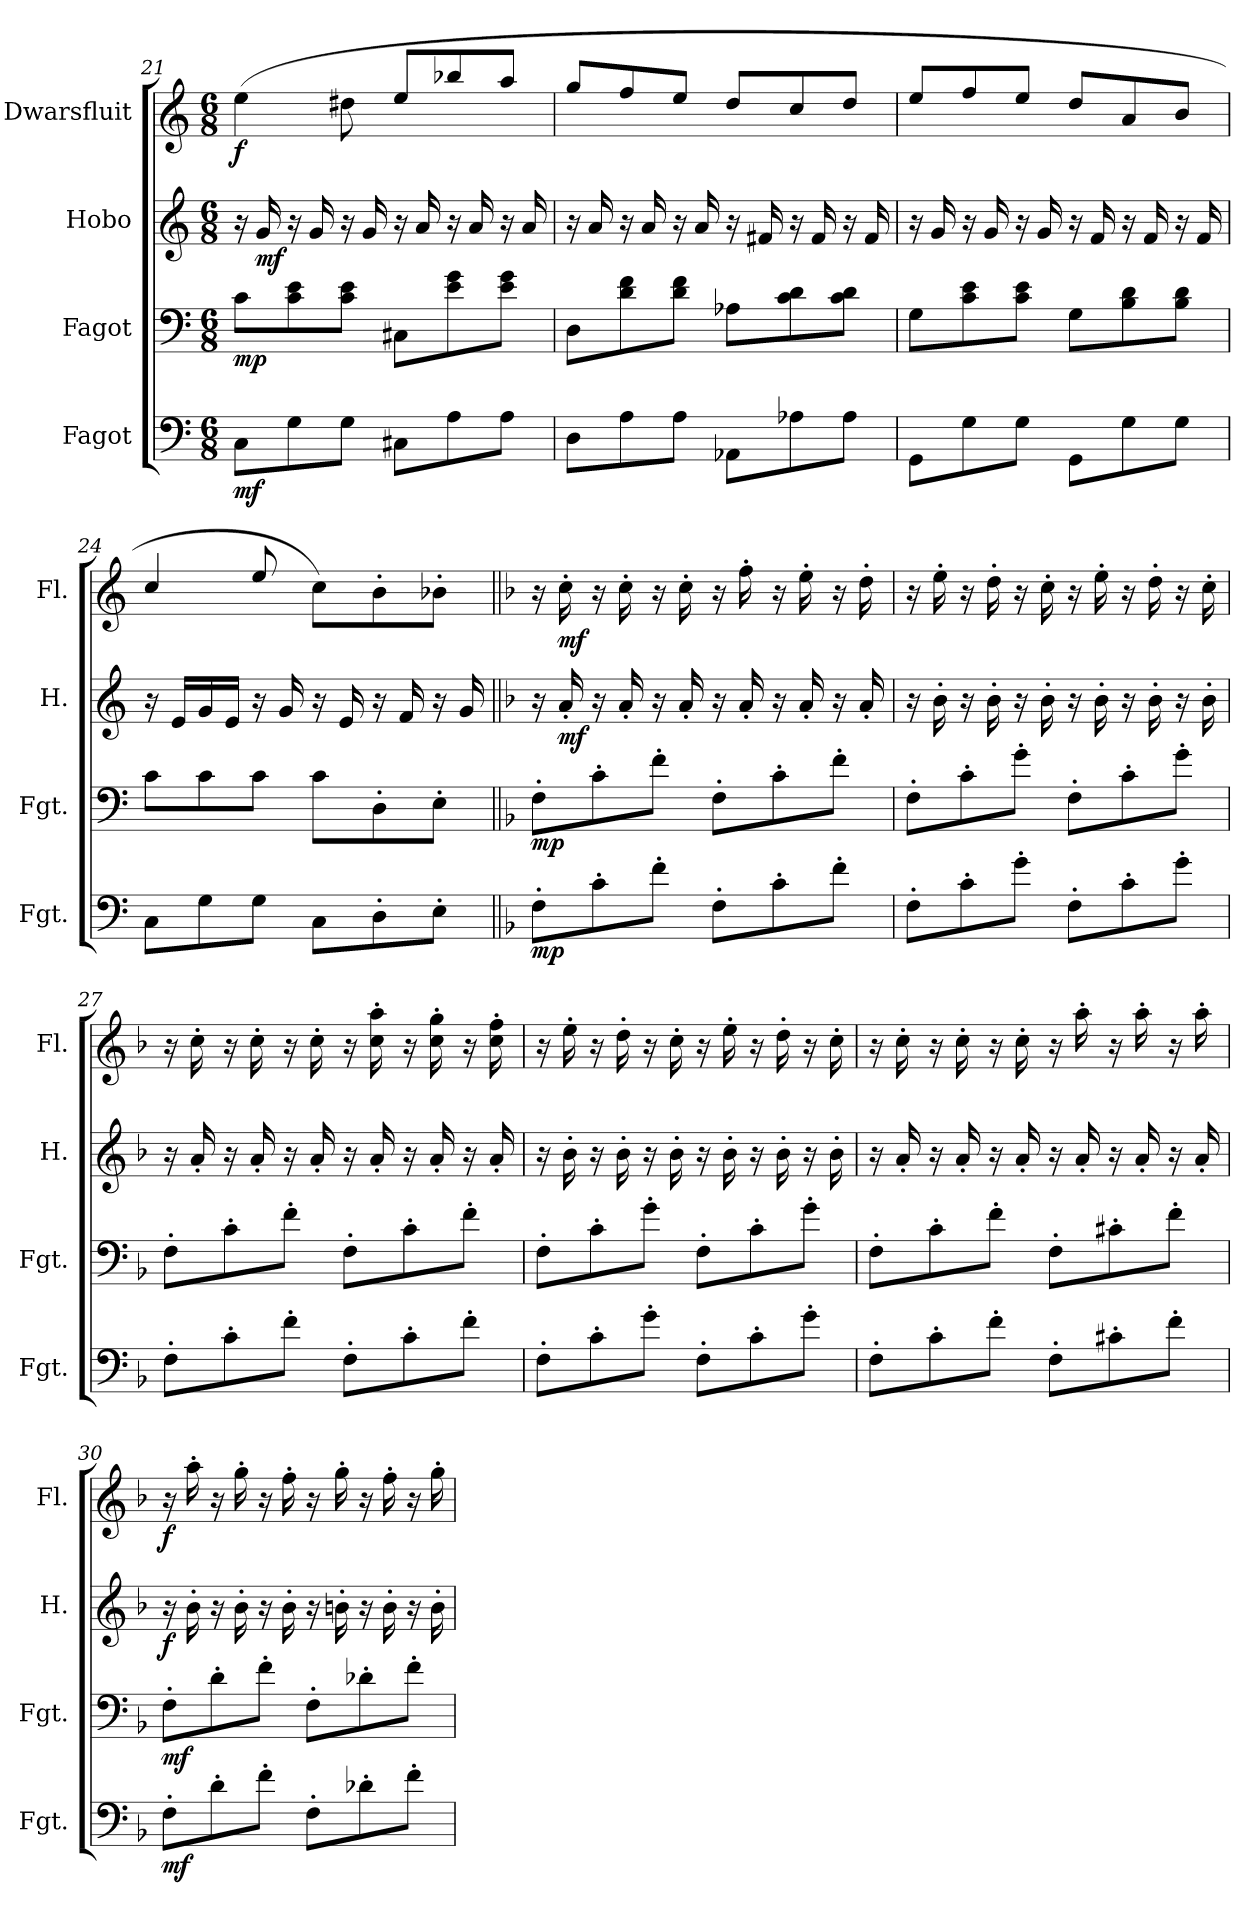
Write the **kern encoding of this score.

**kern	**dynam	**kern	**dynam	**kern	**dynam	**kern	**dynam
*part4	*part4	*part3	*part3	*part2	*part2	*part1	*part1
*staff4	*staff4	*staff3	*staff3	*staff2	*staff2	*staff1	*staff1
*I"Fagot	*	*I"Fagot	*	*I"Hobo	*	*I"Dwarsfluit	*
*I'Fgt.	*	*I'Fgt.	*	*I'H.	*	*I'Fl.	*
!!LO:LB:g=z
*clefF4	*	*clefF4	*	*clefG2	*	*clefG2	*
*k[]	*	*k[]	*	*k[]	*	*k[]	*
*M6/8	*	*M6/8	*	*M6/8	*	*M6/8	*
=21	=21	=21	=21	=21	=21	=21	=21
!	!LO:DY:b	!	!LO:DY:b	!	!	!	!LO:DY:b
8C\L	mf	8c\L	mp	16r	.	(4ee\	f
!	!	!	!	!	!LO:DY:b	!	!
.	.	.	.	16g/	mf	.	.
8G\	.	8c\ 8e\	.	16r	.	.	.
.	.	.	.	16g/	.	.	.
8G\J	.	8c\ 8e\J	.	16r	.	8dd#X\	.
.	.	.	.	16g/	.	.	.
8C#X\L	.	8C#X\L	.	16r	.	8ee/L	.
.	.	.	.	16a/	.	.	.
8A\	.	8e\ 8g\	.	16r	.	8bb-X/	.
.	.	.	.	16a/	.	.	.
8A\J	.	8e\ 8g\J	.	16r	.	8aa/J	.
.	.	.	.	16a/	.	.	.
=22	=22	=22	=22	=22	=22	=22	=22
8D\L	.	8D\L	.	16r	.	8gg/L	.
.	.	.	.	16a/	.	.	.
8A\	.	8d\ 8f\	.	16r	.	8ff/	.
.	.	.	.	16a/	.	.	.
8A\J	.	8d\ 8f\J	.	16r	.	8ee/J	.
.	.	.	.	16a/	.	.	.
8AA-X\L	.	8A-X\L	.	16r	.	8dd/L	.
.	.	.	.	16f#X/	.	.	.
8A-X\	.	8c\ 8d\	.	16r	.	8cc/	.
.	.	.	.	16f#/	.	.	.
8A-\J	.	8c\ 8d\J	.	16r	.	8dd/J	.
.	.	.	.	16f#/	.	.	.
=23	=23	=23	=23	=23	=23	=23	=23
8GG\L	.	8G\L	.	16r	.	8ee/L	.
.	.	.	.	16g/	.	.	.
8G\	.	8c\ 8e\	.	16r	.	8ff/	.
.	.	.	.	16g/	.	.	.
8G\J	.	8c\ 8e\J	.	16r	.	8ee/J	.
.	.	.	.	16g/	.	.	.
8GG\L	.	8G\L	.	16r	.	8dd/L	.
.	.	.	.	16f/	.	.	.
8G\	.	8B\ 8d\	.	16r	.	8a/	.
.	.	.	.	16f/	.	.	.
8G\J	.	8B\ 8d\J	.	16r	.	8b/J	.
.	.	.	.	16f/	.	.	.
!!LO:PB:g=z
=24	=24	=24	=24	=24	=24	=24	=24
*	*	*	*	*	*	*MM60	*
8C\L	.	8c\L	.	16r	.	4cc/	.
.	.	.	.	16e/LL	.	.	.
8G\	.	8c\	.	16g/	.	.	.
.	.	.	.	16e/JJ	.	.	.
8G\J	.	8c\J	.	16r	.	8ee/	.
.	.	.	.	16g/	.	.	.
8C\L	.	8c\L	.	16r	.	8cc\L)	.
.	.	.	.	16e/	.	.	.
8D'\	.	8D'\	.	16r	.	8b'\	.
.	.	.	.	16f/	.	.	.
8E'\J	.	8E'\J	.	16r	.	8b-X'\J	.
.	.	.	.	16g/	.	.	.
=25||	=25||	=25||	=25||	=25||	=25||	=25||	=25||
*k[b-]	*	*k[b-]	*	*k[b-]	*	*k[b-]	*
*	*	*	*	*	*	*MM71	*
!	!LO:DY:b	!	!LO:DY:b	!	!	!	!
8F'\L	mp	8F'\L	mp	16r	.	16r	.
!	!	!	!	!	!LO:DY:b	!	!LO:DY:b
.	.	.	.	16a'/	mf	16cc'\	mf
8c'\	.	8c'\	.	16r	.	16r	.
.	.	.	.	16a'/	.	16cc'\	.
8f'\J	.	8f'\J	.	16r	.	16r	.
.	.	.	.	16a'/	.	16cc'\	.
8F'\L	.	8F'\L	.	16r	.	16r	.
.	.	.	.	16a'/	.	16ff'\	.
8c'\	.	8c'\	.	16r	.	16r	.
.	.	.	.	16a'/	.	16ee'\	.
8f'\J	.	8f'\J	.	16r	.	16r	.
.	.	.	.	16a'/	.	16dd'\	.
=26	=26	=26	=26	=26	=26	=26	=26
8F'\L	.	8F'\L	.	16r	.	16r	.
.	.	.	.	16b-'\	.	16ee'\	.
8c'\	.	8c'\	.	16r	.	16r	.
.	.	.	.	16b-'\	.	16dd'\	.
8g'\J	.	8g'\J	.	16r	.	16r	.
.	.	.	.	16b-'\	.	16cc'\	.
8F'\L	.	8F'\L	.	16r	.	16r	.
.	.	.	.	16b-'\	.	16ee'\	.
8c'\	.	8c'\	.	16r	.	16r	.
.	.	.	.	16b-'\	.	16dd'\	.
8g'\J	.	8g'\J	.	16r	.	16r	.
.	.	.	.	16b-'\	.	16cc'\	.
!!LO:LB:g=z
=27	=27	=27	=27	=27	=27	=27	=27
8F'\L	.	8F'\L	.	16r	.	16r	.
.	.	.	.	16a'/	.	16cc'\	.
8c'\	.	8c'\	.	16r	.	16r	.
.	.	.	.	16a'/	.	16cc'\	.
8f'\J	.	8f'\J	.	16r	.	16r	.
.	.	.	.	16a'/	.	16cc'\	.
8F'\L	.	8F'\L	.	16r	.	16r	.
.	.	.	.	16a'/	.	16cc\' 16aa\'	.
8c'\	.	8c'\	.	16r	.	16r	.
.	.	.	.	16a'/	.	16cc\' 16gg\'	.
8f'\J	.	8f'\J	.	16r	.	16r	.
.	.	.	.	16a'/	.	16cc\' 16ff\'	.
=28	=28	=28	=28	=28	=28	=28	=28
8F'\L	.	8F'\L	.	16r	.	16r	.
.	.	.	.	16b-'\	.	16ee'\	.
8c'\	.	8c'\	.	16r	.	16r	.
.	.	.	.	16b-'\	.	16dd'\	.
8g'\J	.	8g'\J	.	16r	.	16r	.
.	.	.	.	16b-'\	.	16cc'\	.
8F'\L	.	8F'\L	.	16r	.	16r	.
.	.	.	.	16b-'\	.	16ee'\	.
8c'\	.	8c'\	.	16r	.	16r	.
.	.	.	.	16b-'\	.	16dd'\	.
8g'\J	.	8g'\J	.	16r	.	16r	.
.	.	.	.	16b-'\	.	16cc'\	.
=29	=29	=29	=29	=29	=29	=29	=29
8F'\L	.	8F'\L	.	16r	.	16r	.
.	.	.	.	16a'/	.	16cc'\	.
8c'\	.	8c'\	.	16r	.	16r	.
.	.	.	.	16a'/	.	16cc'\	.
8f'\J	.	8f'\J	.	16r	.	16r	.
.	.	.	.	16a'/	.	16cc'\	.
8F'\L	.	8F'\L	.	16r	.	16r	.
.	.	.	.	16a'/	.	16aa'\	.
8c#X'\	.	8c#X'\	.	16r	.	16r	.
.	.	.	.	16a'/	.	16aa'\	.
8f'\J	.	8f'\J	.	16r	.	16r	.
.	.	.	.	16a'/	.	16aa'\	.
!!LO:LB:g=z
=30	=30	=30	=30	=30	=30	=30	=30
!	!LO:DY:b	!	!LO:DY:b	!	!LO:DY:b	!	!LO:DY:b
8F'\L	mf	8F'\L	mf	16r	f	16r	f
.	.	.	.	16b-'\	.	16aa'\	.
8d'\	.	8d'\	.	16r	.	16r	.
.	.	.	.	16b-'\	.	16gg'\	.
8f'\J	.	8f'\J	.	16r	.	16r	.
.	.	.	.	16b-'\	.	16ff'\	.
8F'\L	.	8F'\L	.	16r	.	16r	.
.	.	.	.	16bn'\	.	16gg'\	.
8d-X'\	.	8d-X'\	.	16r	.	16r	.
.	.	.	.	16b'\	.	16ff'\	.
8f'\J	.	8f'\J	.	16r	.	16r	.
.	.	.	.	16b'\	.	16gg'\	.
=	=	=	=	=	=	=	=
*-	*-	*-	*-	*-	*-	*-	*-
